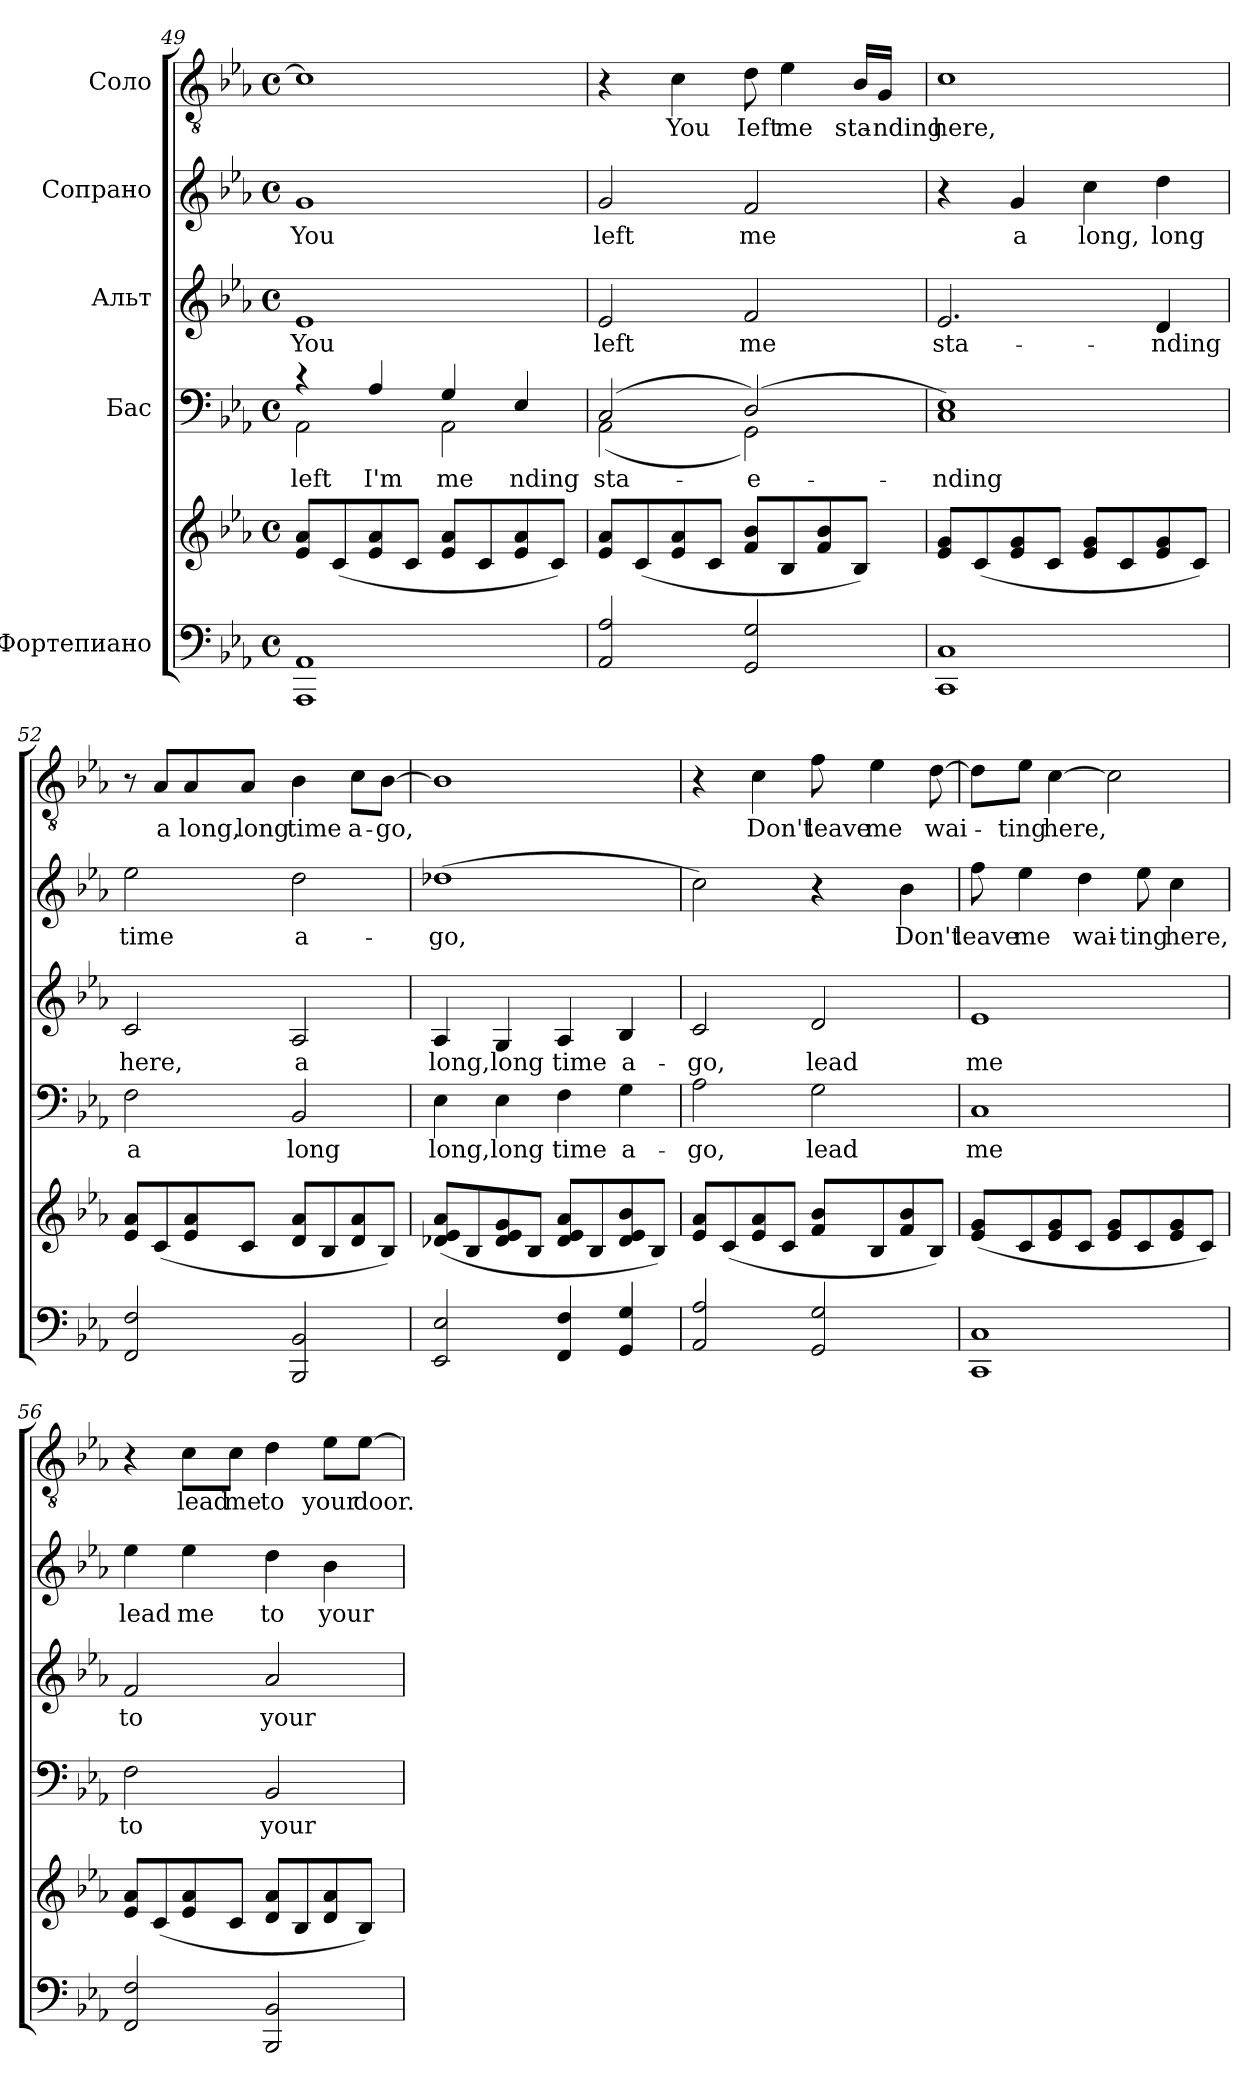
**kern	**kern	**kern	**text	**kern	**text	**kern	**text	**kern	**text
*part5	*part5	*part4	*part4	*part3	*part3	*part2	*part2	*part1	*part1
*staff6	*staff5	*staff4	*staff4	*staff3	*staff3	*staff2	*staff2	*staff1	*staff1
*I"Фортепиано	*	*I"Бас	*	*I"Альт	*	*I"Сопрано	*	*I"Соло	*
*clefF4	*clefG2	*clefF4	*	*clefG2	*	*clefG2	*	*clefGv2	*
*k[b-e-a-]	*k[b-e-a-]	*k[b-e-a-]	*	*k[b-e-a-]	*	*k[b-e-a-]	*	*k[b-e-a-]	*
*M4/4	*M4/4	*M4/4	*	*M4/4	*	*M4/4	*	*M4/4	*
*met(c)	*met(c)	*met(c)	*	*met(c)	*	*met(c)	*	*met(c)	*
=49	=49	=49	=49	=49	=49	=49	=49	=49	=49
*	*	*^	*	*	*	*	*	*	*
!	!	!	!	!LO:LY:b	!	!LO:LY:b	!	!LO:LY:b	!	!
1AAA- 1AA-	8e-/ 8a-/L	4r	2AA-\	left	1e-	You	1g	You	1c]	.
.	(<8c/	.	.	.	.	.	.	.	.	.
!	!	!	!	!LO:LY:a	!	!	!	!	!	!
.	8e-/ 8a-/	4A-/	.	I'm	.	.	.	.	.	.
.	8c/J	.	.	.	.	.	.	.	.	.
!	!	!	!	!LO:LY:a	!	!	!	!	!	!
!	!	!	!	!LO:LY:b	!	!	!	!	!	!
.	8e-/ 8a-/L	4G/	2AA-\	me	.	.	.	.	.	.
.	8c/	.	.	.	.	.	.	.	.	.
!	!	!	!	!LO:LY:a	!	!	!	!	!	!
.	8e-/ 8a-/	4E-/	.	-nding	.	.	.	.	.	.
.	8c/J)	.	.	.	.	.	.	.	.	.
=50	=50	=50	=50	=50	=50	=50	=50	=50	=50	=50
!	!	!	!	!LO:LY:a	!	!	!	!	!	!
!	!	!	!	!LO:LY:b	!	!LO:LY:b	!	!LO:LY:b	!	!
2AA-/ 2A-/	8e-/ 8a-/L	(>2C/	(<2AA-\	sta-	2e-/	left	2g/	left	4r	.
.	(<8c/	.	.	.	.	.	.	.	.	.
!	!	!	!	!	!	!	!	!	!	!LO:LY:b
.	8e-/ 8a-/	.	.	.	.	.	.	.	4c\	You
.	8c/J	.	.	.	.	.	.	.	.	.
!	!	!	!	!LO:LY:a	!	!LO:LY:b	!	!LO:LY:b	!	!LO:LY:b
2GG/ 2G/	8f/ 8b-/L	(>2D/)	2GG\)	-e-	2f/	me	2f/	me	8d\	Ieft
!	!	!	!	!	!	!	!	!	!	!LO:LY:b
.	8B-/	.	.	.	.	.	.	.	4e-\	me
.	8f/ 8b-/	.	.	.	.	.	.	.	.	.
!	!	!	!	!	!	!	!	!	!	!LO:LY:b
.	8B-/J)	.	.	.	.	.	.	.	16B-/LL	sta-
!	!	!	!	!	!	!	!	!	!	!LO:LY:b
.	.	.	.	.	.	.	.	.	16G/JJ	-nding
!!LO:PB:g=z
=51	=51	=51	=51	=51	=51	=51	=51	=51	=51	=51
!	!	!	!	!LO:LY:b	!	!LO:LY:b	!	!	!	!LO:LY:b
1CC 1C	8e-/ 8g/L	1E-)	1C	-nding	2.e-/	sta-	4r	.	1c	-here,
.	(<8c/	.	.	.	.	.	.	.	.	.
!	!	!	!	!	!	!	!	!LO:LY:b	!	!
.	8e-/ 8g/	.	.	.	.	.	4g/	a	.	.
.	8c/J	.	.	.	.	.	.	.	.	.
!	!	!	!	!	!	!	!	!LO:LY:b	!	!
.	8e-/ 8g/L	.	.	.	.	.	4cc\	long,	.	.
.	8c/	.	.	.	.	.	.	.	.	.
!	!	!	!	!	!	!LO:LY:b	!	!LO:LY:b	!	!
.	8e-/ 8g/	.	.	.	4d/	-nding	4dd\	long	.	.
.	8c/J)	.	.	.	.	.	.	.	.	.
*	*	*v	*v	*	*	*	*	*	*	*
=52	=52	=52	=52	=52	=52	=52	=52	=52	=52
!	!	!	!LO:LY:b	!	!LO:LY:b	!	!LO:LY:b	!	!
2FF/ 2F/	8e-/ 8a-/L	2F\	a	2c/	here,	2ee-\	time	8r	.
!	!	!	!	!	!	!	!	!	!LO:LY:b
.	(<8c/	.	.	.	.	.	.	8A-/L	a
!	!	!	!	!	!	!	!	!	!LO:LY:b
.	8e-/ 8a-/	.	.	.	.	.	.	8A-/	long,
!	!	!	!	!	!	!	!	!	!LO:LY:b
.	8c/J	.	.	.	.	.	.	8A-/J	long
!	!	!	!LO:LY:b	!	!LO:LY:b	!	!LO:LY:b	!	!LO:LY:b
2BBB-/ 2BB-/	8d/ 8a-/L	2BB-/	long	2A-/	a	2dd\	a-	4B-\	time
.	8B-/	.	.	.	.	.	.	.	.
!	!	!	!	!	!	!	!	!	!LO:LY:b
.	8d/ 8a-/	.	.	.	.	.	.	8c\L	a-
!	!	!	!	!	!	!	!	!	!LO:LY:b
.	8B-/J)	.	.	.	.	.	.	[8B-\J	-go,
=53	=53	=53	=53	=53	=53	=53	=53	=53	=53
!	!	!	!LO:LY:b	!	!LO:LY:b	!	!LO:LY:b	!	!
2EE-/ 2E-/	(<8d-X/ 8e-/ 8a-/L	4E-\	long,	4A-/	long,	(>1dd-X	-go,	1B-]	.
.	8B-/	.	.	.	.	.	.	.	.
!	!	!	!LO:LY:b	!	!LO:LY:b	!	!	!	!
.	8d-/ 8e-/ 8g/	4E-\	long	4G/	long	.	.	.	.
.	8B-/J	.	.	.	.	.	.	.	.
!	!	!	!LO:LY:b	!	!LO:LY:b	!	!	!	!
4FF/ 4F/	8d-/ 8e-/ 8a-/L	4F\	time	4A-/	time	.	.	.	.
.	8B-/	.	.	.	.	.	.	.	.
!	!	!	!LO:LY:b	!	!LO:LY:b	!	!	!	!
4GG/ 4G/	8d-/ 8e-/ 8b-/	4G\	a-	4B-/	a-	.	.	.	.
.	8B-/J)	.	.	.	.	.	.	.	.
!!LO:LB:g=z
=54	=54	=54	=54	=54	=54	=54	=54	=54	=54
!	!	!	!LO:LY:b	!	!LO:LY:b	!	!	!	!
2AA-/ 2A-/	8e-/ 8a-/L	2A-\	-go,	2c/	-go,	2cc\)	.	4r	.
.	(<8c/	.	.	.	.	.	.	.	.
!	!	!	!	!	!	!	!	!	!LO:LY:b
.	8e-/ 8a-/	.	.	.	.	.	.	4c\	-Don't
.	8c/J	.	.	.	.	.	.	.	.
!	!	!	!LO:LY:b	!	!LO:LY:b	!	!	!	!LO:LY:b
2GG/ 2G/	8f/ 8b-/L	2G\	lead	2d/	lead	4r	.	8f\	leave
!	!	!	!	!	!	!	!	!	!LO:LY:b
.	8B-/	.	.	.	.	.	.	4e-\	me
!	!	!	!	!	!	!	!LO:LY:b	!	!
.	8f/ 8b-/	.	.	.	.	4b-\	Don't	.	.
!	!	!	!	!	!	!	!	!	!LO:LY:b
.	8B-/J)	.	.	.	.	.	.	[8d\	wai-
=55	=55	=55	=55	=55	=55	=55	=55	=55	=55
!	!	!	!LO:LY:b	!	!LO:LY:b	!	!LO:LY:b	!	!
1CC 1C	(<8e-/ 8g/L	1C	me	1e-	me	8ff\	leave	8d\L]	.
!	!	!	!	!	!	!	!LO:LY:b	!	!LO:LY:b
.	8c/	.	.	.	.	4ee-\	me	8e-\J	-ting
!	!	!	!	!	!	!	!	!	!LO:LY:b
.	8e-/ 8g/	.	.	.	.	.	.	[4c\	here,
!	!	!	!	!	!	!	!LO:LY:b	!	!
.	8c/J	.	.	.	.	4dd\	wai-	.	.
.	8e-/ 8g/L	.	.	.	.	.	.	2c\]	.
!	!	!	!	!	!	!	!LO:LY:b	!	!
.	8c/	.	.	.	.	8ee-\	-ting	.	.
!	!	!	!	!	!	!	!LO:LY:b	!	!
.	8e-/ 8g/	.	.	.	.	4cc\	here,	.	.
.	8c/J)	.	.	.	.	.	.	.	.
=56	=56	=56	=56	=56	=56	=56	=56	=56	=56
!	!	!	!LO:LY:b	!	!LO:LY:b	!	!LO:LY:b	!	!
2FF/ 2F/	8e-/ 8a-/L	2F\	to	2f/	to	4ee-\	lead	4r	.
.	(<8c/	.	.	.	.	.	.	.	.
!	!	!	!	!	!	!	!LO:LY:b	!	!LO:LY:b
.	8e-/ 8a-/	.	.	.	.	4ee-\	me	8c\L	-lead
!	!	!	!	!	!	!	!	!	!LO:LY:b
.	8c/J	.	.	.	.	.	.	8c\J	me
!	!	!	!LO:LY:b	!	!LO:LY:b	!	!LO:LY:b	!	!LO:LY:b
2BBB-/ 2BB-/	8d/ 8a-/L	2BB-/	your	2a-/	your	4dd\	to	4d\	to
.	8B-/	.	.	.	.	.	.	.	.
!	!	!	!	!	!	!	!LO:LY:b	!	!LO:LY:b
.	8d/ 8a-/	.	.	.	.	4b-\	your	8e-\L	your
!	!	!	!	!	!	!	!	!	!LO:LY:b
.	8B-/J)	.	.	.	.	.	.	[8e-\J	door.
=	=	=	=	=	=	=	=	=	=
*-	*-	*-	*-	*-	*-	*-	*-	*-	*-
